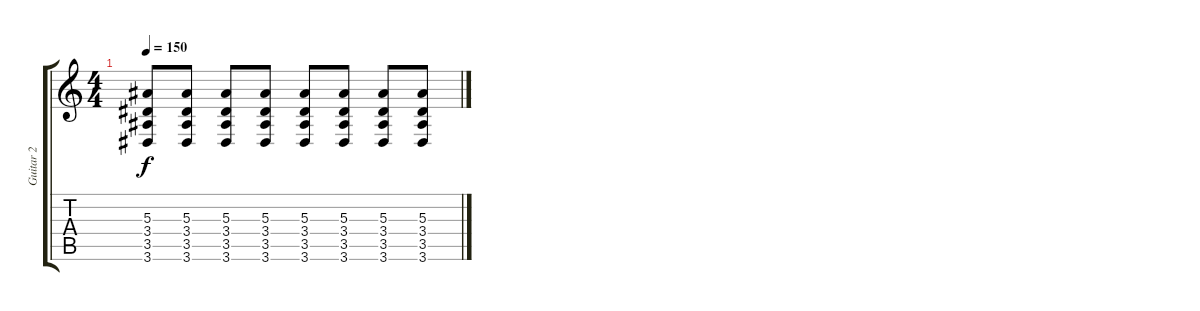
\track ("Guitar 2" "Guitar 2") {instrument distortionguitar}
\staff {score tabs}
\tuning (D4 A3 F3 C3 G2 C2) {hide}
\ts (4 4)
\tempo 150
\clef g2
\ks c
(5.3 3.4 3.5 3.6).8{dy f} (5.3 3.4 3.5 3.6).8 (5.3 3.4 3.5 3.6).8 (5.3 3.4 3.5 3.6).8 (5.3 3.4 3.5 3.6).8 (5.3 3.4 3.5 3.6).8 (5.3 3.4 3.5 3.6).8 (5.3 3.4 3.5 3.6).8
